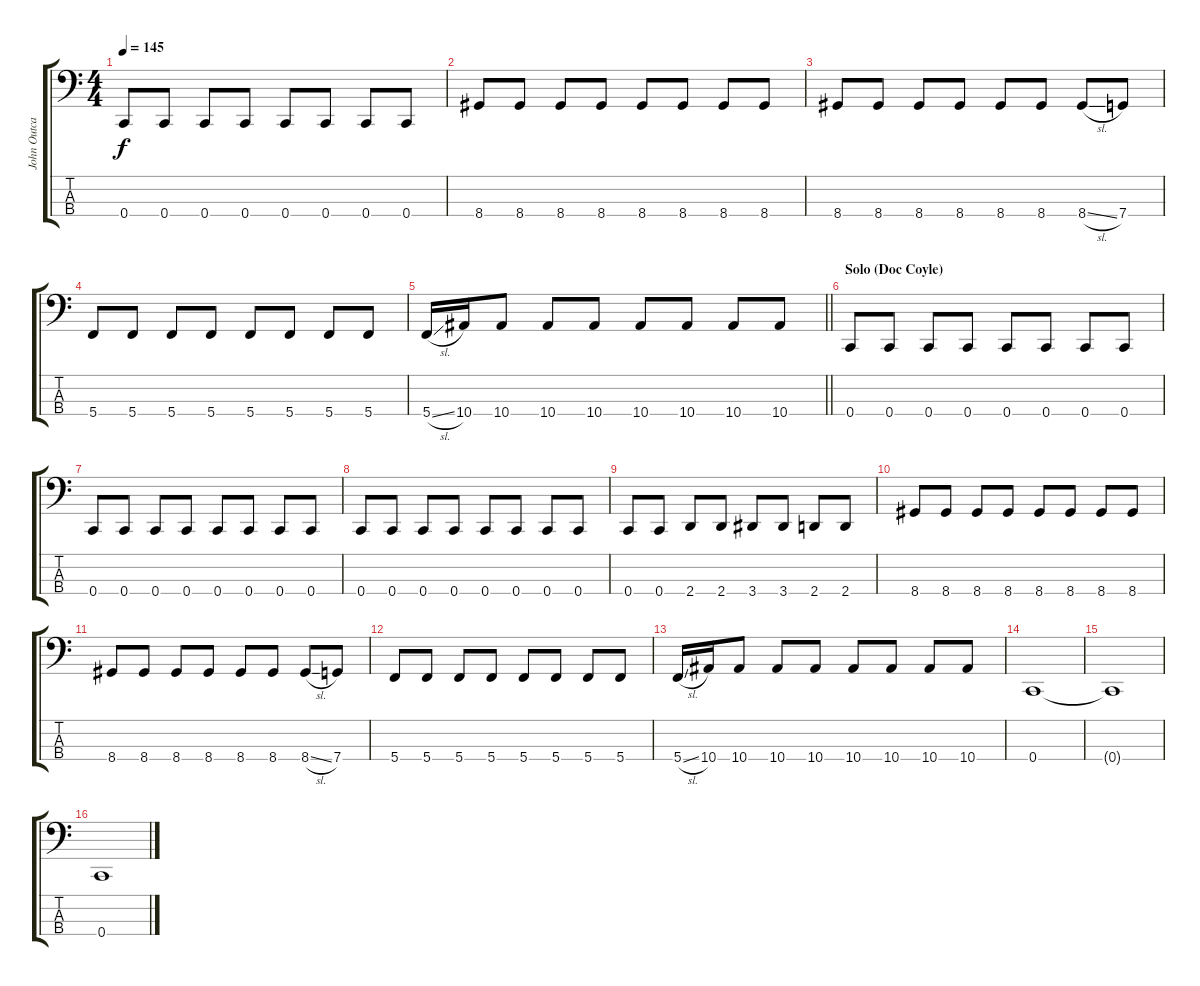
\track ("John Outcault" "John Outca") {instrument electricbasspick}
\staff {score tabs}
\tuning (F2 C2 G1 C1) {hide}
\ts (4 4)
\tempo 145
\clef f4
\ks c
0.4.8{dy f} 0.4.8 0.4.8 0.4.8 0.4.8 0.4.8 0.4.8 0.4.8 |
8.4.8 8.4.8 8.4.8 8.4.8 8.4.8 8.4.8 8.4.8 8.4.8 |
8.4.8 8.4.8 8.4.8 8.4.8 8.4.8 8.4.8 8.4{sl}.8 7.4.8 |
5.4.8 5.4.8 5.4.8 5.4.8 5.4.8 5.4.8 5.4.8 5.4.8 |
\barLineRight lightlight
5.4{sl}.16 10.4.16 10.4.8 10.4.8 10.4.8 10.4.8 10.4.8 10.4.8 10.4.8 |
\section ("" "Solo (Doc Coyle)")
0.4.8 0.4.8 0.4.8 0.4.8 0.4.8 0.4.8 0.4.8 0.4.8 |
0.4.8 0.4.8 0.4.8 0.4.8 0.4.8 0.4.8 0.4.8 0.4.8 |
0.4.8 0.4.8 0.4.8 0.4.8 0.4.8 0.4.8 0.4.8 0.4.8 |
0.4.8 0.4.8 2.4.8 2.4.8 3.4.8 3.4.8 2.4.8 2.4.8 |
8.4.8 8.4.8 8.4.8 8.4.8 8.4.8 8.4.8 8.4.8 8.4.8 |
8.4.8 8.4.8 8.4.8 8.4.8 8.4.8 8.4.8 8.4{sl}.8 7.4.8 |
5.4.8 5.4.8 5.4.8 5.4.8 5.4.8 5.4.8 5.4.8 5.4.8 |
5.4{sl}.16 10.4.16 10.4.8 10.4.8 10.4.8 10.4.8 10.4.8 10.4.8 10.4.8 |
0.4.1 |
0.4{t}.1 |
0.4.1
